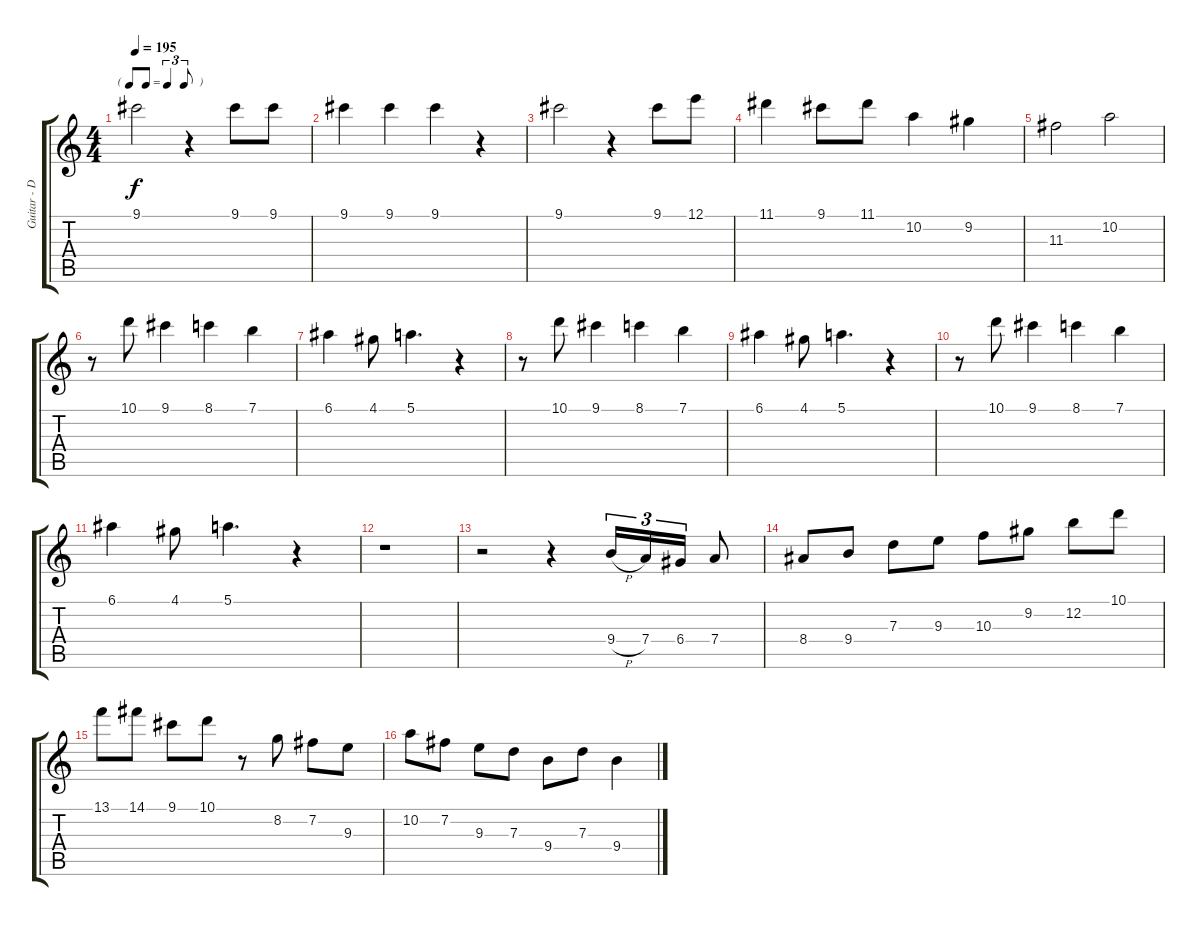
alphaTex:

\track ("Guitar - Django" "Guitar - D") {instrument acousticguitarsteel}
\staff {score tabs}
\tuning (E4 B3 G3 D3 A2 E2) {hide}
\ts (4 4)
\tf triplet8th
\tempo 195
\clef g2
\ks c
9.1.2{dy f} r.4 9.1.8 9.1.8 |
9.1.4 9.1.4 9.1.4 r.4 |
9.1.2 r.4 9.1.8 12.1.8 |
11.1.4 9.1.8 11.1.8 10.2.4 9.2.4 |
11.3.2 10.2.2 |
r.8 10.1.8 9.1.4 8.1.4 7.1.4 |
6.1.4 4.1.8 5.1.4{d} r.4 |
r.8 10.1.8 9.1.4 8.1.4 7.1.4 |
6.1.4 4.1.8 5.1.4{d} r.4 |
r.8 10.1.8 9.1.4 8.1.4 7.1.4 |
6.1.4 4.1.8 5.1.4{d} r.4 |
r.1 |
r.2 r.4 9.4{h}.16{tu (3 2) volume 16} 7.4.16{tu (3 2)} 6.4.16{tu (3 2)} 7.4.8 |
8.4.8 9.4.8 7.3.8 9.3.8 10.3.8 9.2.8 12.2.8 10.1.8 |
13.1.8 14.1.8 9.1.8 10.1.8 r.8 8.2.8 7.2.8 9.3.8 |
10.2.8 7.2.8 9.3.8 7.3.8 9.4.8 7.3.8 9.4.4
